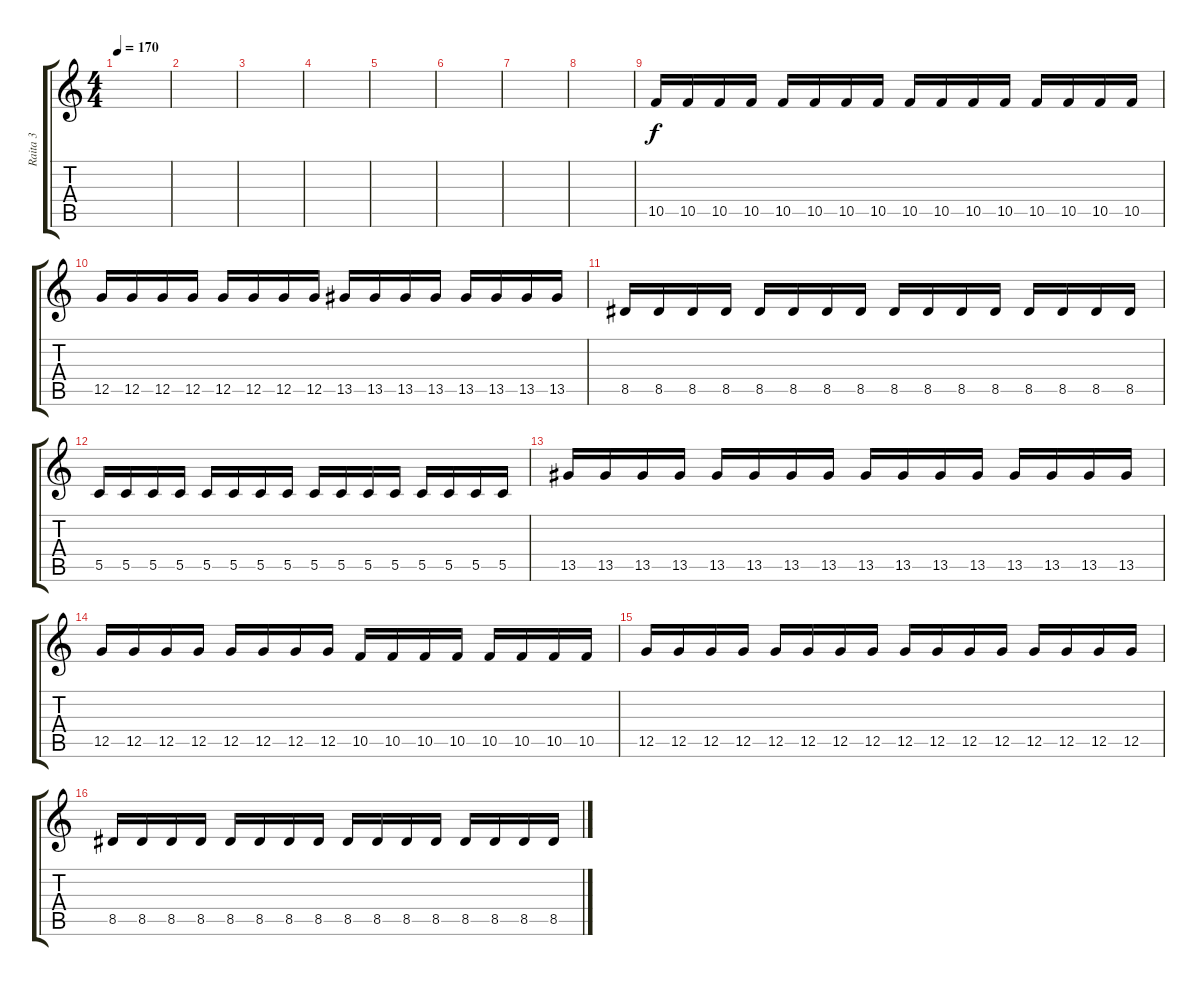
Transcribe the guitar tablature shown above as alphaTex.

\track ("Raita 3" "Raita 3") {instrument distortionguitar}
\staff {score tabs}
\tuning (D4 A3 F3 C3 G2 C2) {hide}
\ts (4 4)
\tempo 170
\clef g2
\ks c
|
|
|
|
|
|
|
|
10.5.16 10.5.16 10.5.16 10.5.16 10.5.16 10.5.16 10.5.16 10.5.16 10.5.16 10.5.16 10.5.16 10.5.16 10.5.16 10.5.16 10.5.16 10.5.16 |
12.5.16 12.5.16 12.5.16 12.5.16 12.5.16 12.5.16 12.5.16 12.5.16 13.5.16 13.5.16 13.5.16 13.5.16 13.5.16 13.5.16 13.5.16 13.5.16 |
8.5.16 8.5.16 8.5.16 8.5.16 8.5.16 8.5.16 8.5.16 8.5.16 8.5.16 8.5.16 8.5.16 8.5.16 8.5.16 8.5.16 8.5.16 8.5.16 |
5.5.16 5.5.16 5.5.16 5.5.16 5.5.16 5.5.16 5.5.16 5.5.16 5.5.16 5.5.16 5.5.16 5.5.16 5.5.16 5.5.16 5.5.16 5.5.16 |
13.5.16 13.5.16 13.5.16 13.5.16 13.5.16 13.5.16 13.5.16 13.5.16 13.5.16 13.5.16 13.5.16 13.5.16 13.5.16 13.5.16 13.5.16 13.5.16 |
12.5.16 12.5.16 12.5.16 12.5.16 12.5.16 12.5.16 12.5.16 12.5.16 10.5.16 10.5.16 10.5.16 10.5.16 10.5.16 10.5.16 10.5.16 10.5.16 |
12.5.16 12.5.16 12.5.16 12.5.16 12.5.16 12.5.16 12.5.16 12.5.16 12.5.16 12.5.16 12.5.16 12.5.16 12.5.16 12.5.16 12.5.16 12.5.16 |
8.5.16 8.5.16 8.5.16 8.5.16 8.5.16 8.5.16 8.5.16 8.5.16 8.5.16 8.5.16 8.5.16 8.5.16 8.5.16 8.5.16 8.5.16 8.5.16
